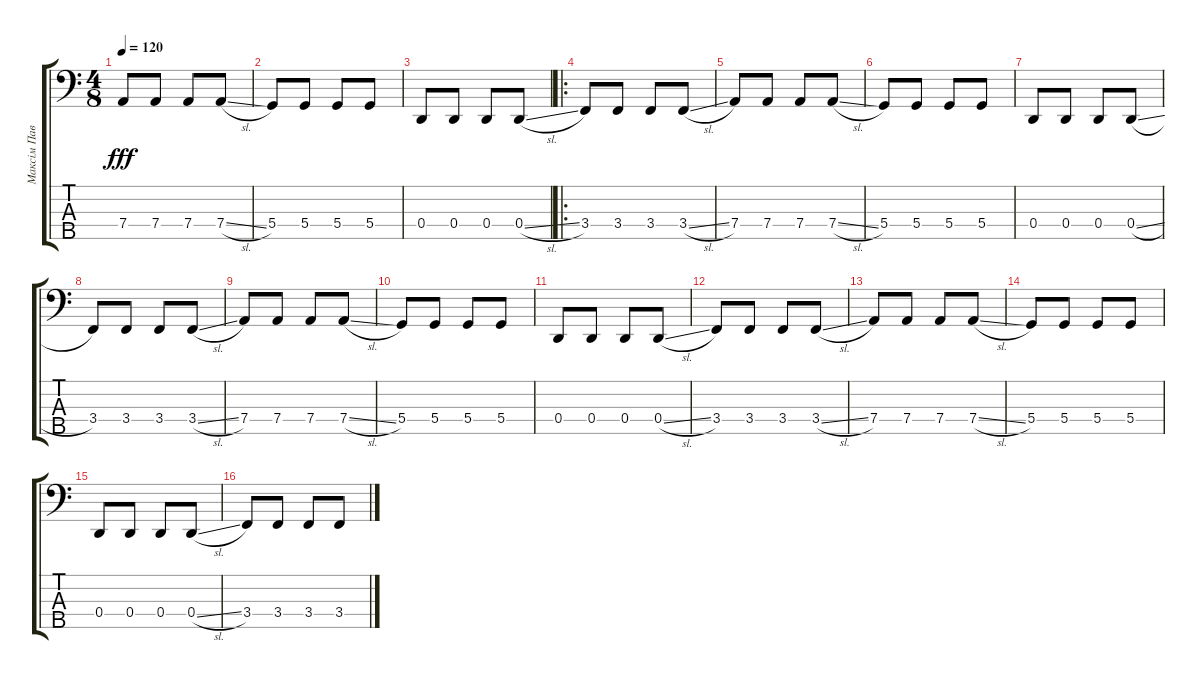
\track ("Максім Павлов - Bass Guitar" "Максім Пав") {instrument electricbassfinger}
\staff {score tabs}
\tuning (G2 D2 A1 D1 B0) {hide}
\ts (4 8)
\tempo 120
\clef f4
\ks c
7.4.8{dy fff} 7.4.8 7.4.8 7.4{sl}.8 |
5.4.8 5.4.8 5.4.8 5.4.8 |
0.4.8 0.4.8 0.4.8 0.4{sl}.8 |
\ro
3.4.8 3.4.8 3.4.8 3.4{sl}.8 |
7.4.8 7.4.8 7.4.8 7.4{sl}.8 |
5.4.8 5.4.8 5.4.8 5.4.8 |
0.4.8 0.4.8 0.4.8 0.4{sl}.8 |
3.4.8 3.4.8 3.4.8 3.4{sl}.8 |
7.4.8 7.4.8 7.4.8 7.4{sl}.8 |
5.4.8 5.4.8 5.4.8 5.4.8 |
0.4.8 0.4.8 0.4.8 0.4{sl}.8 |
3.4.8 3.4.8 3.4.8 3.4{sl}.8 |
7.4.8 7.4.8 7.4.8 7.4{sl}.8 |
5.4.8 5.4.8 5.4.8 5.4.8 |
0.4.8 0.4.8 0.4.8 0.4{sl}.8 |
3.4.8 3.4.8 3.4.8 3.4{sl}.8
